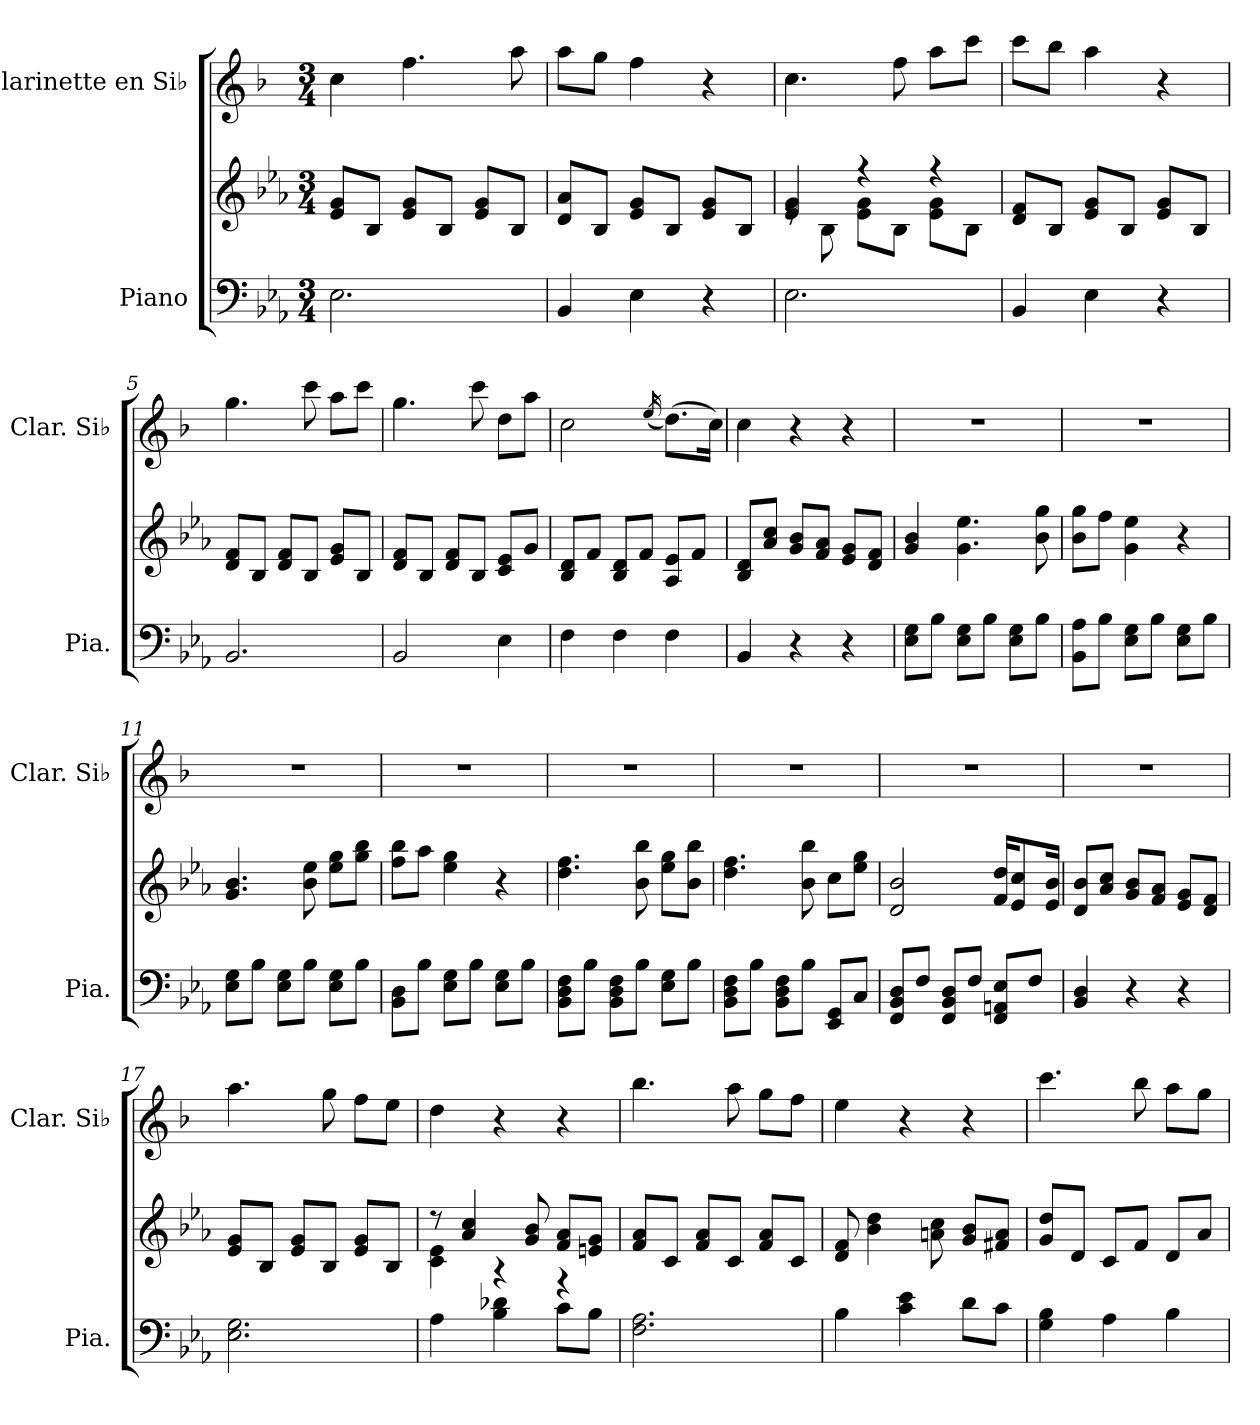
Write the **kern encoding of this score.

**kern	**kern	**kern
*part2	*part2	*part1
*staff3	*staff2	*staff1
*I"Piano	*	*I"Clarinette en Si♭
*I'Pia.	*	*I'Clar. Si♭
*clefF4	*clefG2	*clefG2
*	*	*ITrd1c2
*k[b-e-a-]	*k[b-e-a-]	*k[b-e-a-]
*M3/4	*M3/4	*M3/4
*MM60	*MM60	*MM60
=1	=1	=1
2.E-\	8e-/ 8g/L	4b-\
.	8B-/J	.
.	8e-/ 8g/L	4.ee-\
.	8B-/J	.
.	8e-/ 8g/L	.
.	8B-/J	8gg\
=2	=2	=2
4BB-/	8d/ 8a-/L	8gg\L
.	8B-/J	8ff\J
4E-\	8e-/ 8g/L	4ee-\
.	8B-/J	.
4r	8e-/ 8g/L	4r
.	8B-/J	.
=3	=3	=3
*	*^	*
2.E-\	4e-/ 4g/	8re	4.b-\
.	.	8B-\	.
.	4r	8e-\ 8g\L	.
.	.	8B-\J	8ee-\
.	4r	8e-\ 8g\L	8gg\L
.	.	8B-\J	8bb-\J
*	*v	*v	*
=4	=4	=4
4BB-/	8d/ 8f/L	8bb-\L
.	8B-/J	8aa-\J
4E-\	8e-/ 8g/L	4gg\
.	8B-/J	.
4r	8e-/ 8g/L	4r
.	8B-/J	.
=5	=5	=5
2.BB-/	8d/ 8f/L	4.ff\
.	8B-/J	.
.	8d/ 8f/L	.
.	8B-/J	8bb-\
.	8e-/ 8g/L	8gg\L
.	8B-/J	8bb-\J
=6	=6	=6
2BB-/	8d/ 8f/L	4.ff\
.	8B-/J	.
.	8d/ 8f/L	.
.	8B-/J	8bb-\
4E-\	8c/ 8e-/L	8cc\L
.	8g/J	8gg\J
!!LO:LB:g=z
=7	=7	=7
4F\	8B-/ 8d/L	2b-\
.	8f/J	.
4F\	8B-/ 8d/L	.
.	8f/J	.
.	.	(16qdd/
4F\	8A-/ 8e-/L	(8.cc\L)
.	8f/J	.
.	.	16b-\Jk)
=8	=8	=8
4BB-/	8B-/ 8d/L	4b-\
.	8a-/ 8cc/J	.
4r	8g/ 8b-/L	4r
.	8f/ 8a-/J	.
4r	8e-/ 8g/L	4r
.	8d/ 8f/J	.
=9	=9	=9
8E-\ 8G\L	4g/ 4b-/	2.r
8B-\J	.	.
8E-\ 8G\L	4.g\ 4.ee-\	.
8B-\J	.	.
8E-\ 8G\L	.	.
8B-\J	8b-\ 8gg\	.
=10	=10	=10
8BB-\ 8A-\L	8b-\ 8gg\L	2.r
8B-\J	8ff\J	.
8E-\ 8G\L	4g\ 4ee-\	.
8B-\J	.	.
8E-\ 8G\L	4r	.
8B-\J	.	.
=11	=11	=11
8E-\ 8G\L	4.g/ 4.b-/	2.r
8B-\J	.	.
8E-\ 8G\L	.	.
8B-\J	8b-\ 8ee-\	.
8E-\ 8G\L	8ee-\ 8gg\L	.
8B-\J	8gg\ 8bb-\J	.
=12	=12	=12
8BB-\ 8D\L	8ff\ 8bb-\L	2.r
8B-\J	8aa-\J	.
8E-\ 8G\L	4ee-\ 4gg\	.
8B-\J	.	.
8E-\ 8G\L	4r	.
8B-\J	.	.
=13	=13	=13
8BB-\ 8D\ 8F\L	4.dd\ 4.ff\	2.r
8B-\J	.	.
8BB-\ 8D\ 8F\L	.	.
8B-\J	8b-\ 8bb-\	.
8E-\ 8G\L	8ee-\ 8gg\L	.
8B-\J	8b-\ 8bb-\J	.
!!LO:LB:g=z
=14	=14	=14
8BB-\ 8D\ 8F\L	4.dd\ 4.ff\	2.r
8B-\J	.	.
8BB-\ 8D\ 8F\L	.	.
8B-\J	8b-\ 8bb-\	.
8EE-/ 8GG/L	8cc\L	.
8C/J	8ee-\ 8gg\J	.
=15	=15	=15
8FF/ 8BB-/ 8D/L	2d/ 2b-/	2.r
8F/J	.	.
8FF/ 8BB-/ 8D/L	.	.
8F/J	.	.
8FF/ 8AAn/ 8E-/L	16f/ 16dd/KL	.
.	8e-/ 8cc/	.
8F/J	.	.
.	16e-/ 16b-/Jk	.
=16	=16	=16
4BB-/ 4D/	8d/ 8b-/L	2.r
.	8a-/ 8cc/J	.
4r	8g/ 8b-/L	.
.	8f/ 8a-/J	.
4r	8e-/ 8g/L	.
.	8d/ 8f/J	.
=17	=17	=17
2.E-\ 2.G\	8e-/ 8g/L	4.gg\
.	8B-/J	.
.	8e-/ 8g/L	.
.	8B-/J	8ff\
.	8e-/ 8g/L	8ee-\L
.	8B-/J	8dd\J
=18	=18	=18
*	*^	*
4A-\	8r	4c\ 4e-\	4cc\
.	4a-/ 4cc/	.	.
4B-\ 4d-X\	.	4r	4r
.	8g/ 8b-/	.	.
8c\L	8f/ 8a-/L	4r	4r
8B-\J	8en/ 8g/J	.	.
*	*v	*v	*
=19	=19	=19
2.F\ 2.A-\	8f/ 8a-/L	4.aa-\
.	8c/J	.
.	8f/ 8a-/L	.
.	8c/J	8gg\
.	8f/ 8a-/L	8ff\L
.	8c/J	8ee-\J
!!LO:LB:g=z
=20	=20	=20
4B-\	8d/ 8f/	4dd\
.	4b-\ 4dd\	.
4c\ 4e-\	.	4r
.	8an\ 8cc\	.
8d\L	8g/ 8b-/L	4r
8c\J	8f#X/ 8a/J	.
=21	=21	=21
4G\ 4B-\	8g/ 8dd/L	4.bb-\
.	8d/J	.
4A-\	8c/L	.
.	8f/J	8aa-\
4B-\	8d/L	8gg\L
.	8a-/J	8ff\J
=	=	=
*-	*-	*-
